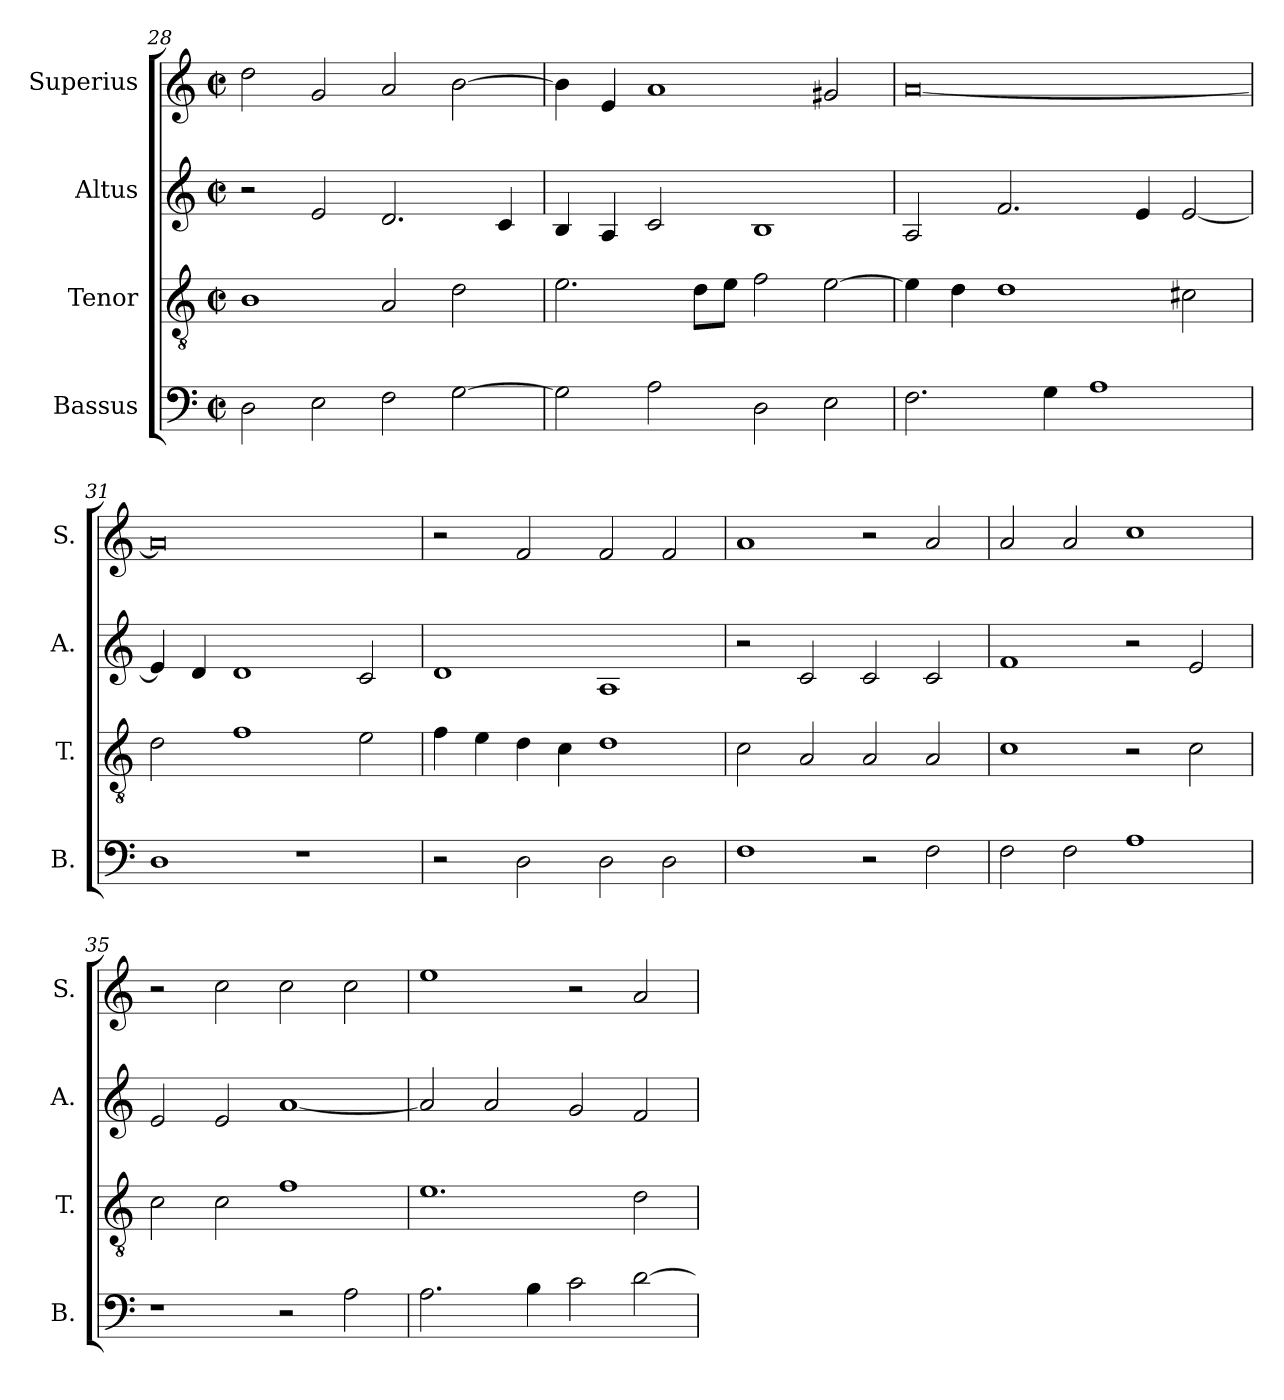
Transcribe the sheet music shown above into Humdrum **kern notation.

**kern	**kern	**kern	**kern
*part4	*part3	*part2	*part1
*staff4	*staff3	*staff2	*staff1
*I"Bassus	*I"Tenor	*I"Altus	*I"Superius
*I'B.	*I'T.	*I'A.	*I'S.
*clefF4	*clefGv2	*clefG2	*clefG2
*	*ITrd7c12	*	*
*k[]	*k[]	*k[]	*k[]
*C:	*C:	*C:	*C:
*M2/2	*M2/2	*M2/2	*M2/2
*met(c|)	*met(c|)	*met(c|)	*met(c|)
=28	=28	=28	=28
2Di\	1BBi	2r	2ddi\
2Ei\	.	2ei/	2gi/
2Fi\	2AAi/	2.di/	2ai/
[>2Gi\	2Di\	.	[>2bi\
.	.	4ci/	.
=29	=29	=29	=29
2Gi\]	2.Ei\	4Bi/	4bi\]
.	.	4Ai/	4ei/
2Ai\	.	2ci/	1ai
.	8Di\L	.	.
.	8Ei\J	.	.
2Di\	2Fi\	1Bi	.
2Ei\	[>2Ei\	.	2g#Xi/
!!LO:PB:g=z
=30	=30	=30	=30
2.Fi\	4Ei\]	2Ai/	[<0ai
.	4Di\	.	.
.	1Di	2.fi/	.
4Gi\	.	.	.
1Ai	.	.	.
.	.	4ei/	.
.	2C#Xi\	[<2ei/	.
=31	=31	=31	=31
1Di	2Di\	4ei/]	0ai]
.	.	4di/	.
.	1Fi	1di	.
1r	.	.	.
.	2Ei\	2ci/	.
=32	=32	=32	=32
2r	4Fi\	1di	2r
.	4Ei\	.	.
2Di\	4Di\	.	2fi/
.	4Ci\	.	.
2Di\	1Di	1Ai	2fi/
2Di\	.	.	2fi/
=33	=33	=33	=33
1Fi	2Ci\	2r	1ai
.	2AAi/	2ci/	.
2r	2AAi/	2ci/	2r
2Fi\	2AAi/	2ci/	2ai/
=34	=34	=34	=34
2Fi\	1Ci	1fi	2ai/
2Fi\	.	.	2ai/
1Ai	2r	2r	1cci
.	2Ci\	2ei/	.
!!LO:LB:g=z
=35	=35	=35	=35
1r	2Ci\	2ei/	2r
.	2Ci\	2ei/	2cci\
2r	1Fi	[<1ai	2cci\
2Ai\	.	.	2cci\
=36	=36	=36	=36
2.Ai\	1.Ei	2ai/]	1eei
.	.	2ai/	.
4Bi\	.	.	.
2ci\	.	2gi/	2r
[>2di\	2Di\	2fi/	2ai/
=	=	=	=
*-	*-	*-	*-
